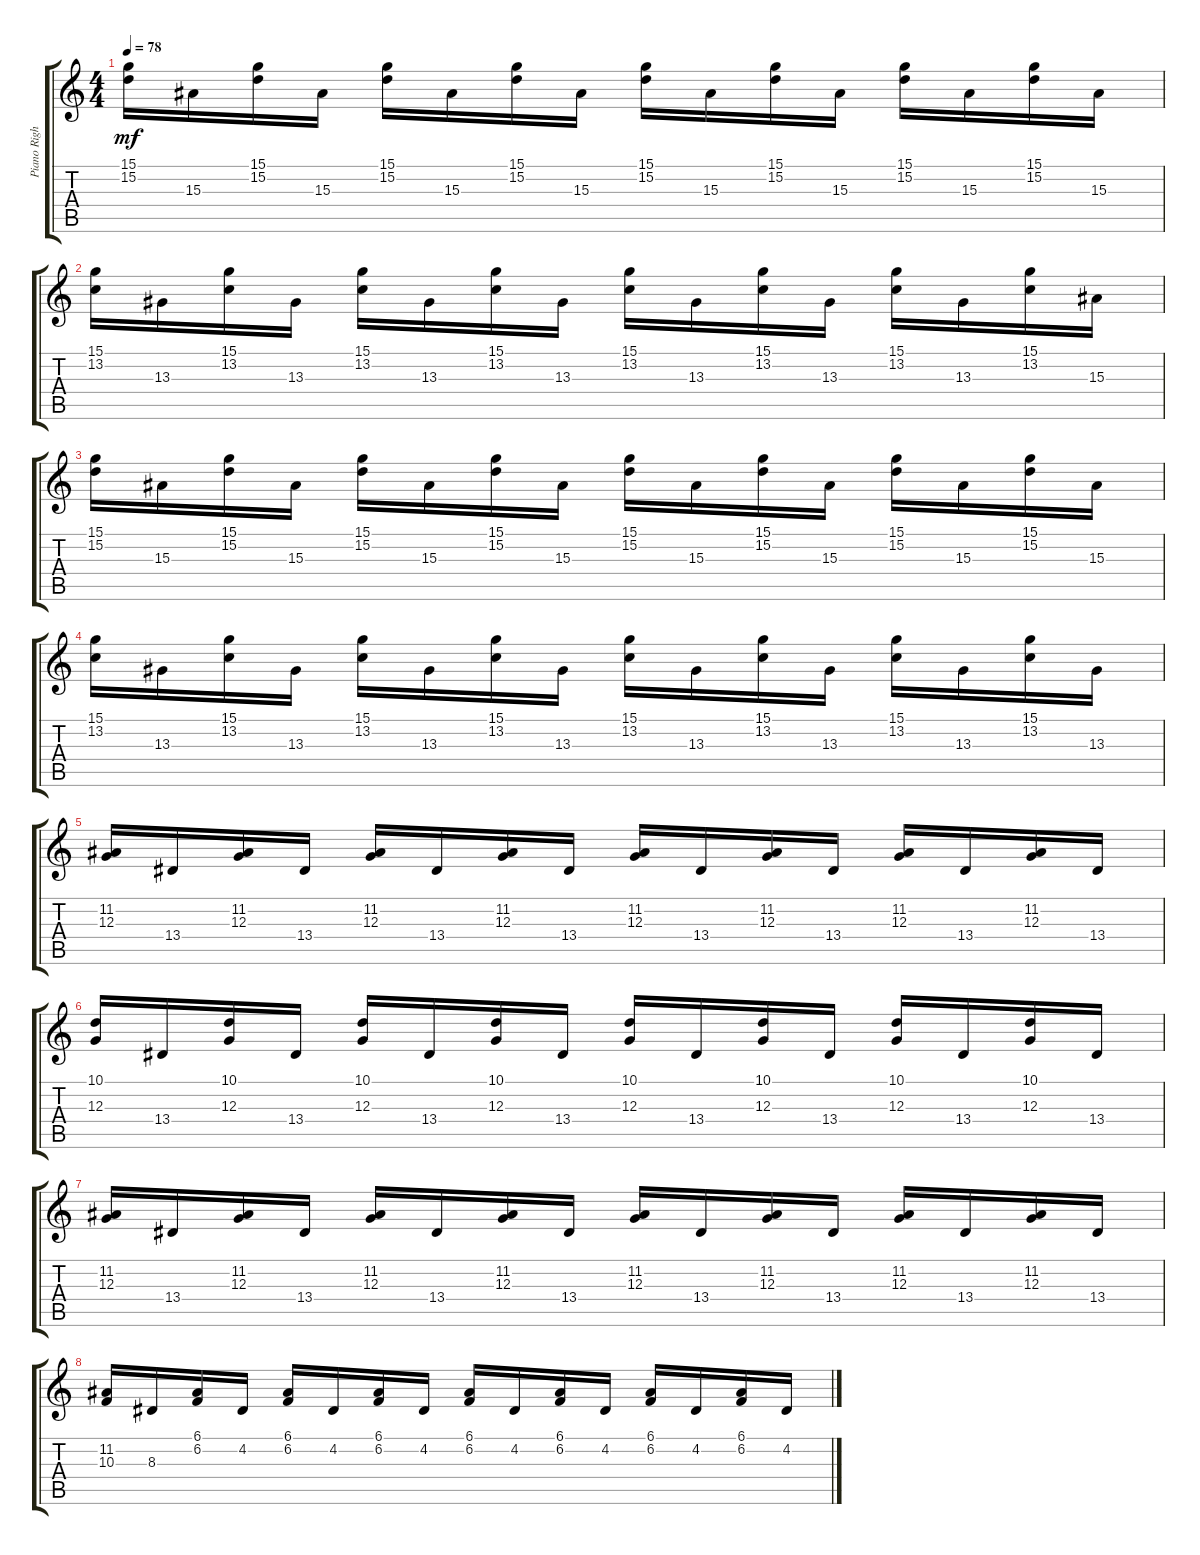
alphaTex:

\track ("Piano Right Hand" "Piano Righ") {instrument acousticgrandpiano}
\staff {score tabs}
\tuning (E4 B3 G3 D3 A2 E2) {hide}
\ts (4 4)
\tempo 78
\clef g2
\ks c
(15.1 15.2).16{dy mf} 15.3.16 (15.1 15.2).16 15.3.16 (15.1 15.2).16 15.3.16 (15.1 15.2).16 15.3.16 (15.1 15.2).16 15.3.16 (15.1 15.2).16 15.3.16 (15.1 15.2).16 15.3.16 (15.1 15.2).16 15.3.16 |
(15.1 13.2).16 13.3.16 (15.1 13.2).16 13.3.16 (15.1 13.2).16 13.3.16 (15.1 13.2).16 13.3.16 (15.1 13.2).16 13.3.16 (15.1 13.2).16 13.3.16 (15.1 13.2).16 13.3.16 (15.1 13.2).16 15.3.16 |
(15.1 15.2).16 15.3.16 (15.1 15.2).16 15.3.16 (15.1 15.2).16 15.3.16 (15.1 15.2).16 15.3.16 (15.1 15.2).16 15.3.16 (15.1 15.2).16 15.3.16 (15.1 15.2).16 15.3.16 (15.1 15.2).16 15.3.16 |
(15.1 13.2).16 13.3.16 (15.1 13.2).16 13.3.16 (15.1 13.2).16 13.3.16 (15.1 13.2).16 13.3.16 (15.1 13.2).16 13.3.16 (15.1 13.2).16 13.3.16 (15.1 13.2).16 13.3.16 (15.1 13.2).16 13.3.16 |
(11.2 12.3).16 13.4.16 (11.2 12.3).16 13.4.16 (11.2 12.3).16 13.4.16 (11.2 12.3).16 13.4.16 (11.2 12.3).16 13.4.16 (11.2 12.3).16 13.4.16 (11.2 12.3).16 13.4.16 (11.2 12.3).16 13.4.16 |
(10.1 12.3).16 13.4.16 (10.1 12.3).16 13.4.16 (10.1 12.3).16 13.4.16 (10.1 12.3).16 13.4.16 (10.1 12.3).16 13.4.16 (10.1 12.3).16 13.4.16 (10.1 12.3).16 13.4.16 (10.1 12.3).16 13.4.16 |
(11.2 12.3).16 13.4.16 (11.2 12.3).16 13.4.16 (11.2 12.3).16 13.4.16 (11.2 12.3).16 13.4.16 (11.2 12.3).16 13.4.16 (11.2 12.3).16 13.4.16 (11.2 12.3).16 13.4.16 (11.2 12.3).16 13.4.16 |
(11.2 10.3).16 8.3.16 (6.1 6.2).16 4.2.16 (6.1 6.2).16 4.2.16 (6.1 6.2).16 4.2.16 (6.1 6.2).16 4.2.16 (6.1 6.2).16 4.2.16 (6.1 6.2).16 4.2.16 (6.1 6.2).16 4.2.16
